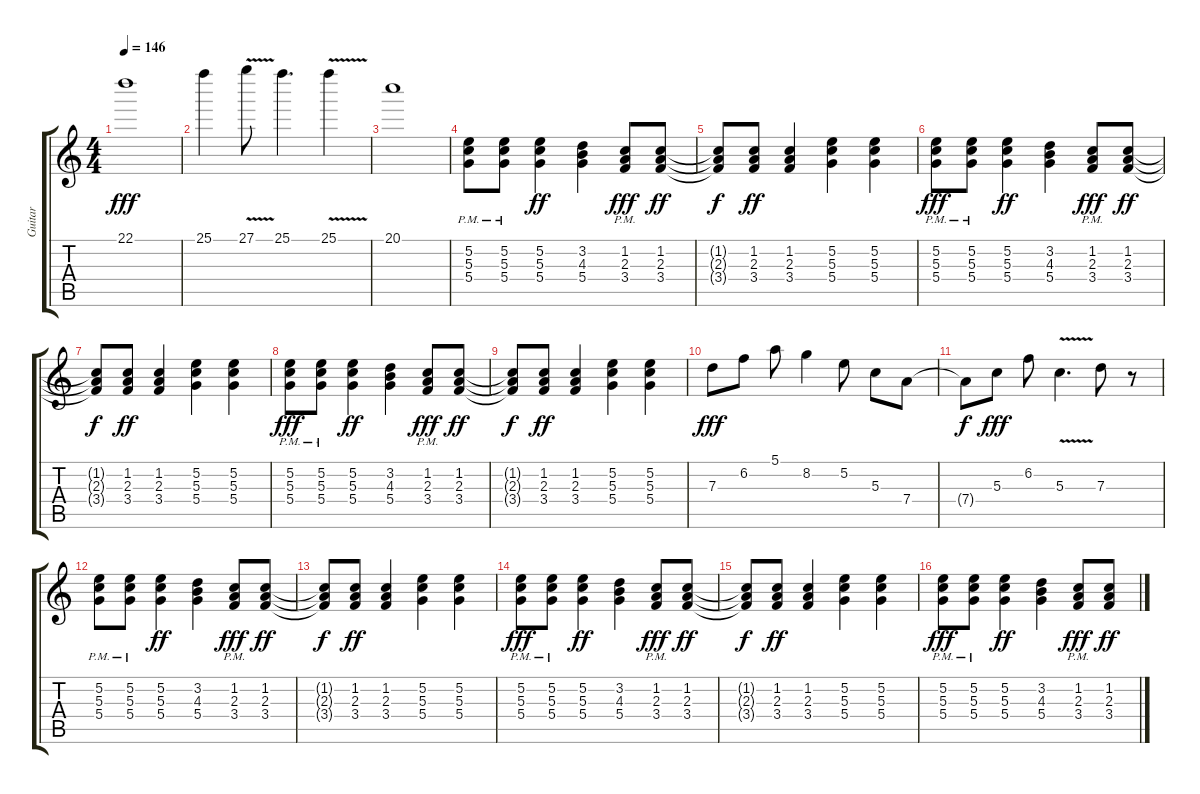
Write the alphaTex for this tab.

\track ("Guitar" "Guitar") {instrument overdrivenguitar}
\staff {score tabs}
\tuning (E4 B3 G3 D3 A2 E2) {hide}
\ts (4 4)
\tempo 146
\clef g2
\ks c
22.1.1{dy fff} |
25.1.4 27.1{v}.8 25.1.4{d} 25.1{v}.4 |
20.1.1 |
(5.2{pm} 5.3{pm} 5.4{pm}).8{volume 10 instrument overdrivenguitar} (5.2{pm} 5.3{pm} 5.4{pm}).8 (5.2 5.3 5.4).4{dy ff} (3.2 4.3 5.4).4 (1.2 2.3{pm} 3.4).8{dy fff} (1.2 2.3 3.4).8{dy ff} |
(1.2{t} 2.3{t} 3.4{t}).8{dy f} (1.2 2.3 3.4).8{dy ff} (1.2 2.3 3.4).4 (5.2 5.3 5.4).4 (5.2 5.3 5.4).4 |
(5.2{pm} 5.3{pm} 5.4{pm}).8{dy fff} (5.2{pm} 5.3{pm} 5.4{pm}).8 (5.2 5.3 5.4).4{dy ff} (3.2 4.3 5.4).4 (1.2 2.3 3.4{pm}).8{dy fff} (1.2 2.3 3.4).8{dy ff} |
(1.2{t} 2.3{t} 3.4{t}).8{dy f} (1.2 2.3 3.4).8{dy ff} (1.2 2.3 3.4).4 (5.2 5.3 5.4).4 (5.2 5.3 5.4).4 |
(5.2{pm} 5.3{pm} 5.4{pm}).8{dy fff} (5.2{pm} 5.3{pm} 5.4{pm}).8 (5.2 5.3 5.4).4{dy ff} (3.2 4.3 5.4).4 (1.2 2.3{pm} 3.4).8{dy fff} (1.2 2.3 3.4).8{dy ff} |
(1.2{t} 2.3{t} 3.4{t}).8{dy f} (1.2 2.3 3.4).8{dy ff} (1.2 2.3 3.4).4 (5.2 5.3 5.4).4 (5.2 5.3 5.4).4 |
7.3.8{dy fff volume 14} 6.2.8 5.1.8 8.2.4 5.2.8 5.3.8 7.4.8 |
7.4{t}.8{dy f} 5.3.8{dy fff} 6.2.8 5.3{v}.4{d} 7.3.8 r.8 |
(5.2{pm} 5.3{pm} 5.4{pm}).8{volume 10} (5.2{pm} 5.3{pm} 5.4{pm}).8 (5.2 5.3 5.4).4{dy ff} (3.2 4.3 5.4).4 (1.2 2.3{pm} 3.4).8{dy fff} (1.2 2.3 3.4).8{dy ff} |
(1.2{t} 2.3{t} 3.4{t}).8{dy f} (1.2 2.3 3.4).8{dy ff} (1.2 2.3 3.4).4 (5.2 5.3 5.4).4 (5.2 5.3 5.4).4 |
(5.2{pm} 5.3{pm} 5.4{pm}).8{dy fff} (5.2{pm} 5.3{pm} 5.4{pm}).8 (5.2 5.3 5.4).4{dy ff} (3.2 4.3 5.4).4 (1.2 2.3{pm} 3.4).8{dy fff} (1.2 2.3 3.4).8{dy ff} |
(1.2{t} 2.3{t} 3.4{t}).8{dy f} (1.2 2.3 3.4).8{dy ff} (1.2 2.3 3.4).4 (5.2 5.3 5.4).4 (5.2 5.3 5.4).4 |
(5.2{pm} 5.3{pm} 5.4{pm}).8{dy fff} (5.2{pm} 5.3{pm} 5.4{pm}).8 (5.2 5.3 5.4).4{dy ff} (3.2 4.3 5.4).4 (1.2 2.3{pm} 3.4).8{dy fff} (1.2 2.3 3.4).8{dy ff}
